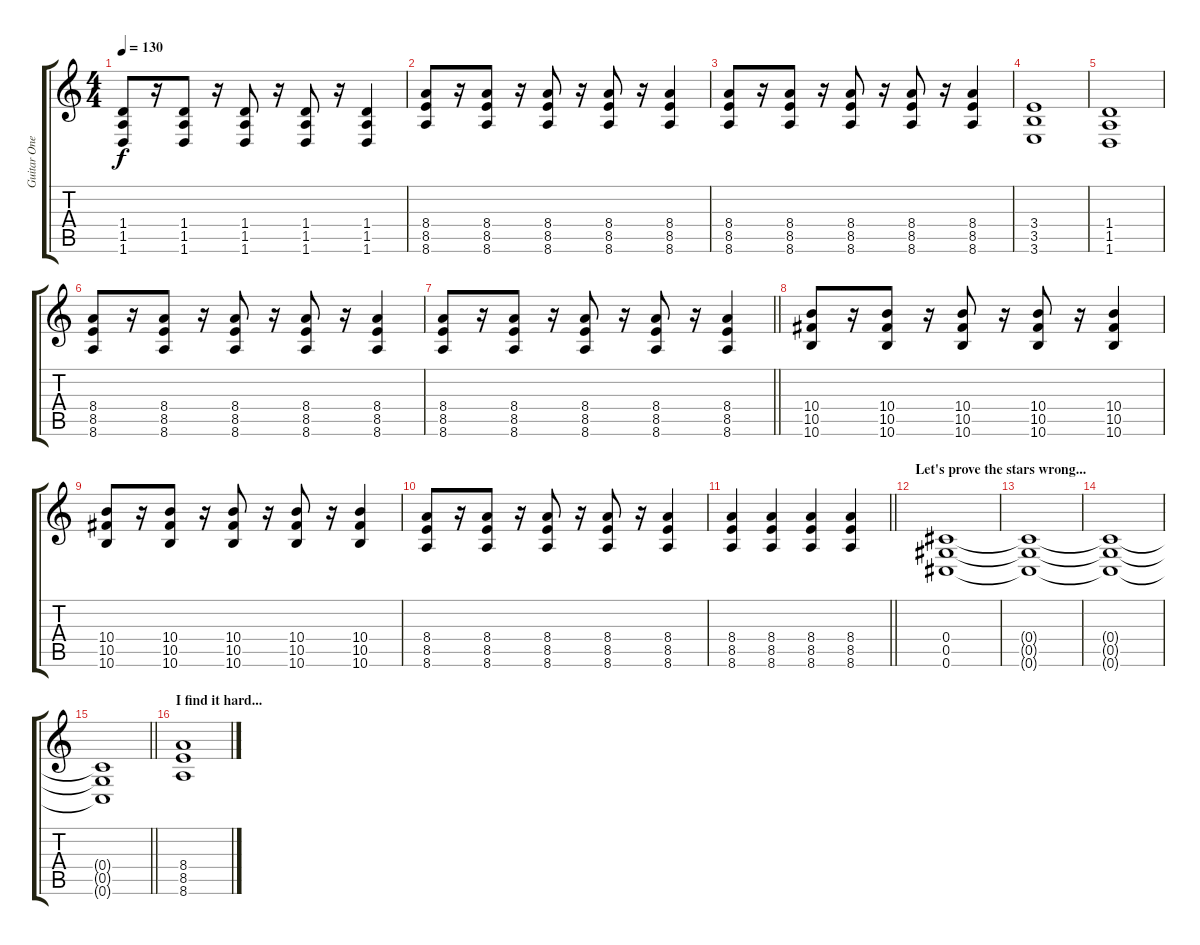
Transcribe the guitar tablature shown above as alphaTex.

\track ("Guitar One" "Guitar One") {instrument overdrivenguitar}
\staff {score tabs}
\tuning (Eb4 Bb3 Gb3 Db3 Ab2 Db2) {hide}
\ts (4 4)
\tempo 130
\clef g2
\ks c
(1.4 1.5 1.6).8{dy f instrument overdrivenguitar} r.16 (1.4 1.5 1.6).8 r.16 (1.4 1.5 1.6).8 r.16 (1.4 1.5 1.6).8 r.16 (1.4 1.5 1.6).4 |
(8.4 8.5 8.6).8 r.16 (8.4 8.5 8.6).8 r.16 (8.4 8.5 8.6).8 r.16 (8.4 8.5 8.6).8 r.16 (8.4 8.5 8.6).4 |
(8.4 8.5 8.6).8 r.16 (8.4 8.5 8.6).8 r.16 (8.4 8.5 8.6).8 r.16 (8.4 8.5 8.6).8 r.16 (8.4 8.5 8.6).4 |
(3.4 3.5 3.6).1 |
(1.4 1.5 1.6).1 |
(8.4 8.5 8.6).8 r.16 (8.4 8.5 8.6).8 r.16 (8.4 8.5 8.6).8 r.16 (8.4 8.5 8.6).8 r.16 (8.4 8.5 8.6).4 |
\barLineRight lightlight
(8.4 8.5 8.6).8 r.16 (8.4 8.5 8.6).8 r.16 (8.4 8.5 8.6).8 r.16 (8.4 8.5 8.6).8 r.16 (8.4 8.5 8.6).4 |
(10.4 10.5 10.6).8 r.16 (10.4 10.5 10.6).8 r.16 (10.4 10.5 10.6).8 r.16 (10.4 10.5 10.6).8 r.16 (10.4 10.5 10.6).4 |
(10.4 10.5 10.6).8 r.16 (10.4 10.5 10.6).8 r.16 (10.4 10.5 10.6).8 r.16 (10.4 10.5 10.6).8 r.16 (10.4 10.5 10.6).4 |
(8.4 8.5 8.6).8 r.16 (8.4 8.5 8.6).8 r.16 (8.4 8.5 8.6).8 r.16 (8.4 8.5 8.6).8 r.16 (8.4 8.5 8.6).4 |
\barLineRight lightlight
(8.4 8.5 8.6).4 (8.4 8.5 8.6).4 (8.4 8.5 8.6).4 (8.4 8.5 8.6).4 |
\section ("" "Let's prove the stars wrong...")
(0.4 0.5 0.6).1 |
(0.4{t} 0.5{t} 0.6{t}).1 |
(0.4{t} 0.5{t} 0.6{t}).1 |
\barLineRight lightlight
(0.4{t} 0.5{t} 0.6{t}).1 |
\section ("" "I find it hard...")
(8.4 8.5 8.6).1
